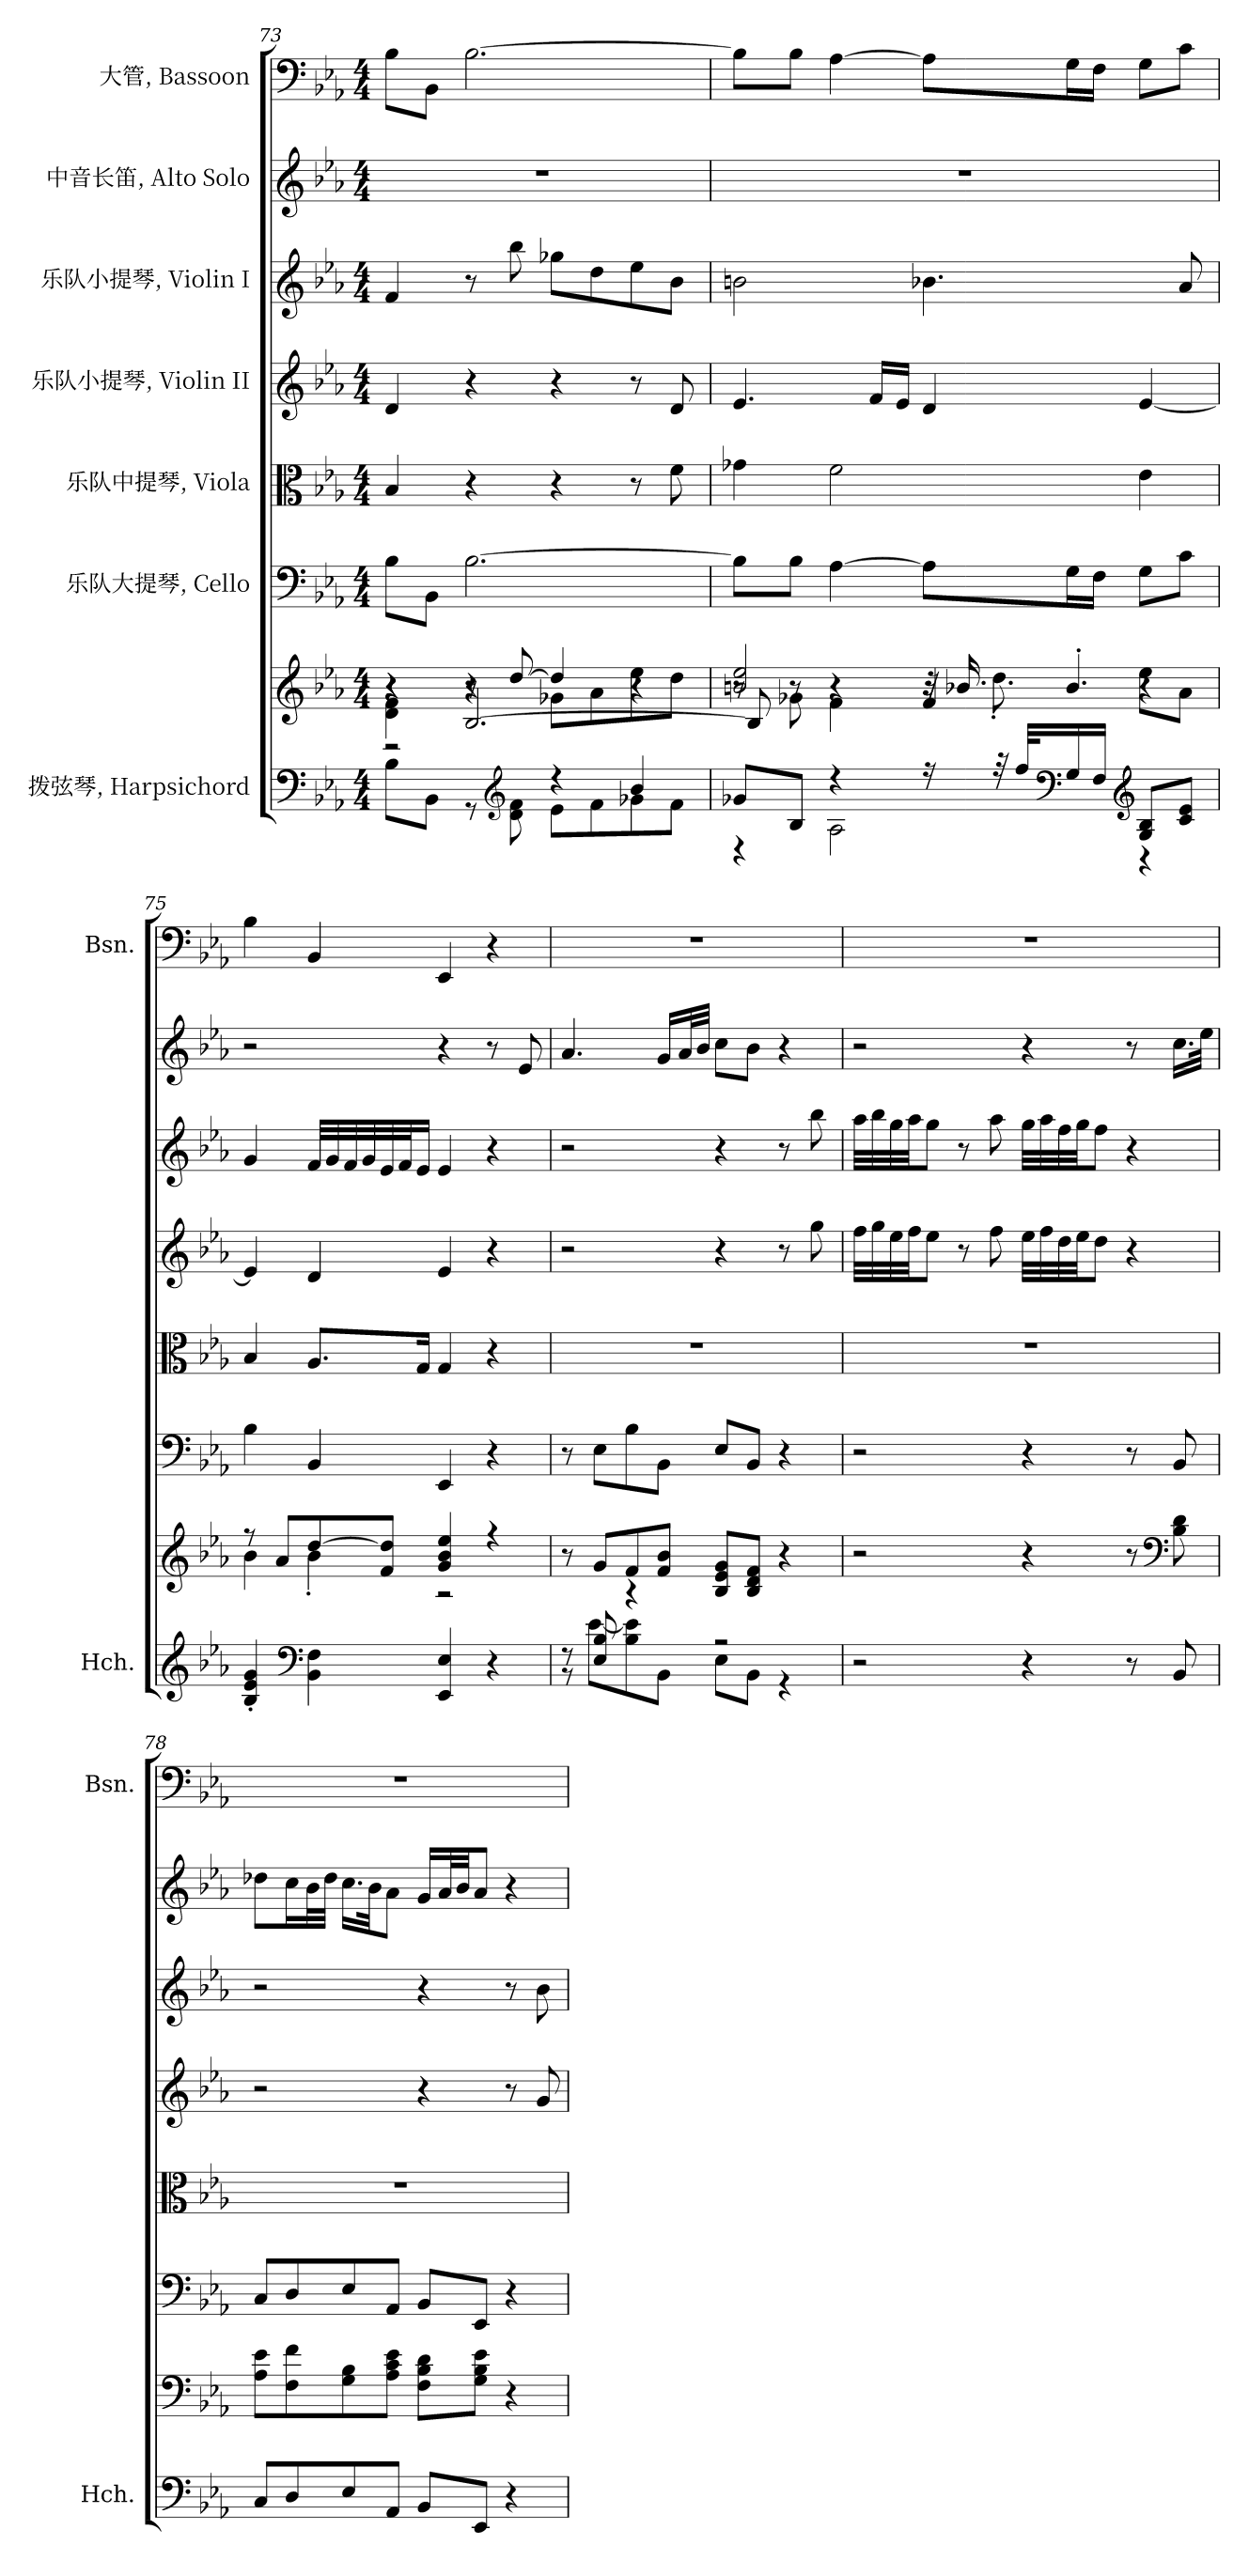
**kern	**kern	**kern	**kern	**kern	**kern	**kern	**kern
*part7	*part7	*part6	*part5	*part4	*part3	*part2	*part1
*staff8	*staff7	*staff6	*staff5	*staff4	*staff3	*staff2	*staff1
*I"拨弦琴, Harpsichord	*	*I"乐队大提琴, Cello	*I"乐队中提琴, Viola	*I"乐队小提琴, Violin II	*I"乐队小提琴, Violin I	*I"中音长笛, Alto Solo	*I"大管, Bassoon
*I'Hch.	*	*	*	*	*	*	*I'Bsn.
!!LO:PB:g=z
*clefF4	*clefG2	*clefF4	*clefC3	*clefG2	*clefG2	*clefG2	*clefF4
*	*	*	*	*	*	*ITrd3c5	*
*k[b-e-a-]	*k[b-e-a-]	*k[b-e-a-]	*k[b-e-a-]	*k[b-e-a-]	*k[b-e-a-]	*k[b-e-]	*k[b-e-a-]
*M4/4	*M4/4	*M4/4	*M4/4	*M4/4	*M4/4	*M4/4	*M4/4
=73	=73	=73	=73	=73	=73	=73	=73
*^	*^	*	*	*	*	*	*
*	*	*	*^	*	*	*	*	*	*
2r	8B-\L	4r	4d\ 4f\	4r	8B-\L	4B-/	4d/	4f/	1r	8B-\L
.	8BB-\J	.	.	.	8BB-\J	.	.	.	.	8BB-\J
.	8r	8r	4r	[2.B-/	[2.B-\	4r	4r	8r	.	[2.B-\
*clefG2	*	*	*	*	*	*	*	*	*	*
.	8d\ 8f\	[8dd/	.	.	.	.	.	8bb-\	.	.
4r	8e-\L	4dd/]	8g-X\L	.	.	4r	4r	8gg-X\L	.	.
.	8f\	.	8a-\	.	.	.	.	8dd\	.	.
4b-/	8g-X\	4r	8ee-\	.	.	8r	8r	8ee-\	.	.
.	8f\J	.	8dd\J	.	.	8f\	8d/	8b-\J	.	.
=74	=74	=74	=74	=74	=74	=74	=74	=74	=74	=74
8g-X/L	4r	2bn/ 2ee-/	8r	8B-/]	8B-\L]	4g-X\	4.e-/	2bn\	1r	8B-\L]
8B-/J	.	.	8g-X\	8r	8B-\J	.	.	.	.	8B-\J
4r	2A-\	.	4f\	4r	[4A-\	2f\	.	.	.	[4A-\
.	.	.	.	.	.	.	16f/LL	.	.	.
.	.	.	.	.	.	.	16e-/JJ	.	.	.
16r	.	32r	16r	4f/	8A-\L]	.	4d/	4.b-X\	.	8A-\L]
.	.	16.b-X/	.	.	.	.	.	.	.	.
32r	.	.	8.dd'\	.	.	.	.	.	.	.
32ff/KLL	.	.	.	.	.	.	.	.	.	.
*clefF4	*	*	*	*	*	*	*	*	*	*
16G/	.	4.b-'/	.	.	16G\L	.	.	.	.	16G\L
16F/JJ	.	.	.	.	16F\JJ	.	.	.	.	16F\JJ
*clefG2	*	*	*	*	*	*	*	*	*	*
8G/ 8B-/L	4r	.	8ee-\L	4r	8G\L	4e-\	[4e-/	.	.	8G\L
8c/ 8e-/J	.	.	8a-\J	.	8c\J	.	.	8a-/	.	8c\J
*v	*v	*	*	*	*	*	*	*	*	*
*	*	*v	*v	*	*	*	*	*	*
!!LO:PB:g=z
=75	=75	=75	=75	=75	=75	=75	=75	=75
4B-/' 4e-/' 4g/'	8r	4b-\	4B-\	4B-/	4e-/]	4g/	2r	4B-\
.	8a-/L	.	.	.	.	.	.	.
*clefF4	*	*	*	*	*	*	*	*
4BB-\ 4F\	[8dd/	4b-'\	4BB-/	8.A-/L	4d/	32f/LLL	.	4BB-/
.	.	.	.	.	.	32g/	.	.
.	.	.	.	.	.	32f/	.	.
.	.	.	.	.	.	32g/	.	.
.	8f/ 8dd/]J	.	.	.	.	32e-/	.	.
.	.	.	.	.	.	32f/J	.	.
.	.	.	.	16G/Jk	.	16e-/JJ	.	.
4EE-/ 4E-/	4g/ 4b-/ 4ee-/	2r	4EE-/	4G/	4e-/	4e-/	4r	4EE-/
4r	4r	.	4r	4r	4r	4r	8r	4r
.	.	.	.	.	.	.	8B-/	.
*	*v	*v	*	*	*	*	*	*
=76	=76	=76	=76	=76	=76	=76	=76
*^	*	*	*	*	*	*	*
8r	8r	8r	8r	1r	2r	2r	4.e-/	1r
8E-/ 8B-/	[8e-\L	8g/L	8E-\L	.	.	.	.	.
4r	8B-\ 8e-\]	8f/	8B-\	.	.	.	.	.
.	8BB-\J	8f/ 8b-/J	8BB-\J	.	.	.	16d/LL	.
.	.	.	.	.	.	.	32e-/L	.
.	.	.	.	.	.	.	32f/JJJ	.
2r	8E-\L	8B-/ 8e-/ 8g/L	8E-/L	.	4r	4r	8g\L	.
.	8BB-\J	8B-/ 8d/ 8f/J	8BB-/J	.	.	.	8f\J	.
.	4r	4r	4r	.	8r	8r	4r	.
.	.	.	.	.	8gg\	8bb-\	.	.
*v	*v	*	*	*	*	*	*	*
!!LO:PB:g=z
=77	=77	=77	=77	=77	=77	=77	=77
2r	2r	2r	1r	32ff\LLL	32aa-\LLL	2r	1r
.	.	.	.	32gg\	32bb-\	.	.
.	.	.	.	32ee-\	32gg\	.	.
.	.	.	.	32ff\JJ	32aa-\JJ	.	.
.	.	.	.	8ee-\J	8gg\J	.	.
.	.	.	.	8r	8r	.	.
.	.	.	.	8ff\	8aa-\	.	.
4r	4r	4r	.	32ee-\LLL	32gg\LLL	4r	.
.	.	.	.	32ff\	32aa-\	.	.
.	.	.	.	32dd\	32ff\	.	.
.	.	.	.	32ee-\JJ	32gg\JJ	.	.
.	.	.	.	8dd\J	8ff\J	.	.
8r	8r	8r	.	4r	4r	8r	.
*	*clefF4	*	*	*	*	*	*
8BB-/	8B-\ 8d\	8BB-/	.	.	.	16.g\LL	.
.	.	.	.	.	.	32b-\JJk	.
=78	=78	=78	=78	=78	=78	=78	=78
8C/L	8A-\ 8e-\L	8C/L	1r	2r	2r	8a-X\L	1r
8D/	8F\ 8f\	8D/	.	.	.	16g\L	.
.	.	.	.	.	.	32f\L	.
.	.	.	.	.	.	32a-\JJJ	.
8E-/	8G\ 8B-\	8E-/	.	.	.	16.g\LL	.
.	.	.	.	.	.	32f\JK	.
8AA-/J	8A-\ 8c\ 8e-\J	8AA-/J	.	.	.	8e-\J	.
8BB-/L	8F\ 8B-\ 8d\L	8BB-/L	.	4r	4r	16d/LL	.
.	.	.	.	.	.	32e-/L	.
.	.	.	.	.	.	32f/JJ	.
8EE-/J	8G\ 8B-\ 8e-\J	8EE-/J	.	.	.	8e-/J	.
4r	4r	4r	.	8r	8r	4r	.
.	.	.	.	8g/	8b-\	.	.
=	=	=	=	=	=	=	=
*-	*-	*-	*-	*-	*-	*-	*-
